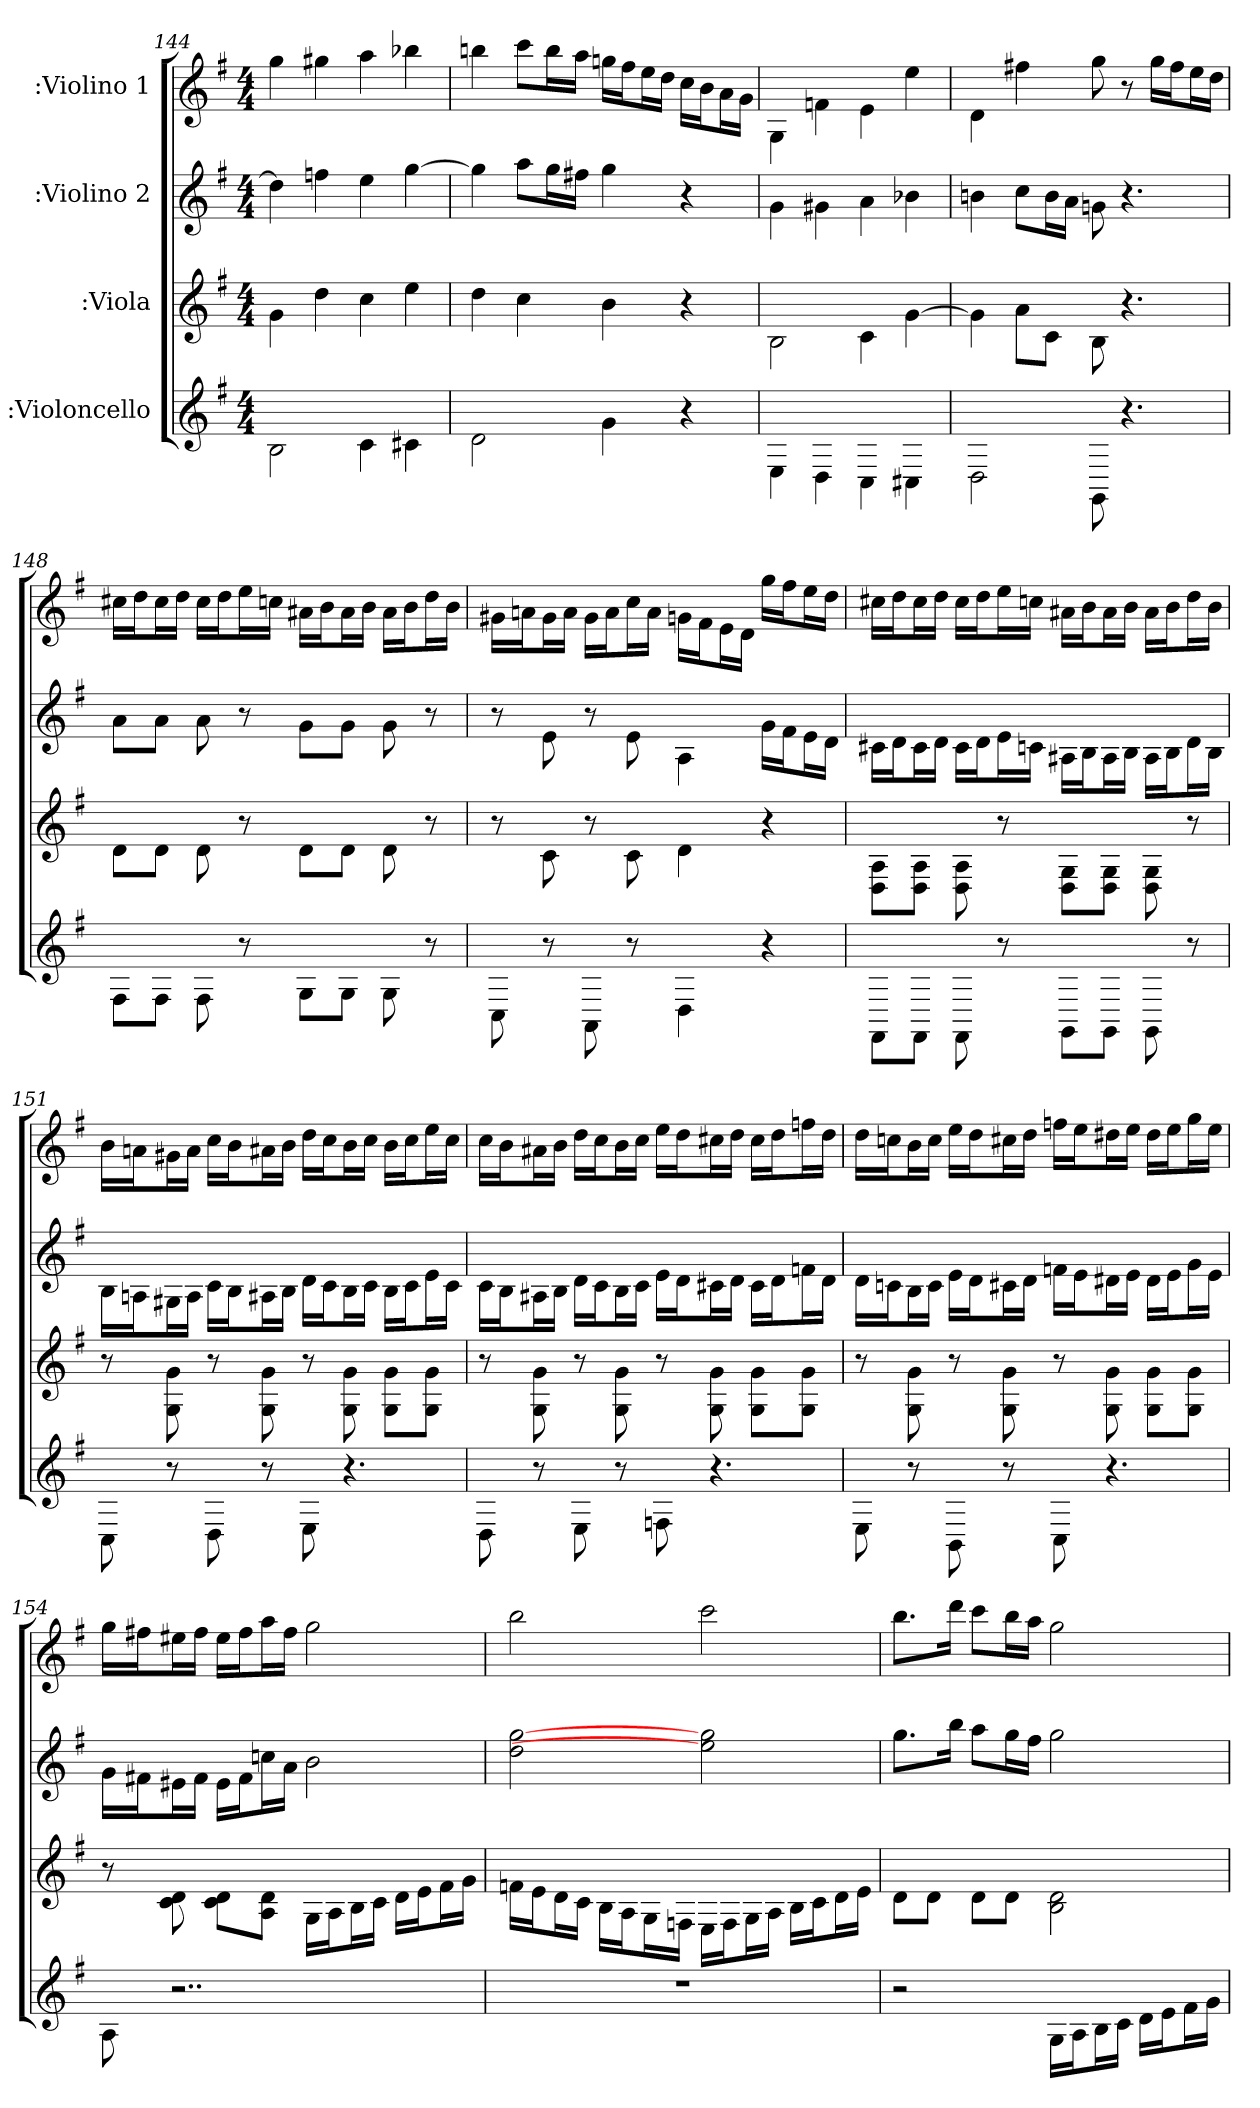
**kern	**kern	**kern	**kern
*part4	*part3	*part2	*part1
*staff4	*staff3	*staff2	*staff1
*I":Violoncello	*I":Viola	*I":Violino 2	*I":Violino 1
*k[f#]	*k[f#]	*k[f#]	*k[f#]
*G:	*G:	*G:	*G:
*M4/4	*M4/4	*M4/4	*M4/4
=144	=144	=144	=144
2B\	4g\	4dd\]	4gg\
.	4dd\	4ffn\	4gg#X\
4c\	4cc\	4ee\	4aa\
4c#X\	4ee\	[4gg\	4bb-X\
=145	=145	=145	=145
2d\	4dd\	4gg\]	4bbn\
.	4cc\	8aa\L	8ccc\L
.	.	16gg\L	16bb\L
.	.	16ff#X\JJ	16aa\JJ
4g\	4b\	4gg\	16ggn\LL
.	.	.	16ff#\J
.	.	.	16ee\L
.	.	.	16dd\JJ
4r	4r	4r	16cc\LL
.	.	.	16b\J
.	.	.	16a\L
.	.	.	16g\JJ
=146	=146	=146	=146
4E\	2B\	4g\	4G\
4D\	.	4g#X\	4fn\
4C\	4c\	4a\	4e\
4C#X\	[4g\	4b-X\	4ee\
=147	=147	=147	=147
2D\	4g\]	4bn\	4d\
.	8a\L	8cc\L	4ff#X\
.	8c\J	16b\L	.
.	.	16a\JJ	.
8GG\	8B\	8gn\	8gg\
4.r	4.r	4.r	8r
.	.	.	16gg\LL
.	.	.	16ff#\J
.	.	.	16ee\L
.	.	.	16dd\JJ
=148	=148	=148	=148
8F#\L	8d\L	8a\L	16cc#X\LL
.	.	.	16dd\J
8F#\J	8d\J	8a\J	16cc#\L
.	.	.	16dd\JJ
8F#\	8d\	8a\	16cc#\LL
.	.	.	16dd\J
8r	8r	8r	16ee\L
.	.	.	16ccn\JJ
8G\L	8d\L	8g\L	16a#X\LL
.	.	.	16b\J
8G\J	8d\J	8g\J	16a#\L
.	.	.	16b\JJ
8G\	8d\	8g\	16a#\LL
.	.	.	16b\J
8r	8r	8r	16dd\L
.	.	.	16b\JJ
=149	=149	=149	=149
8C\	8r	8r	16g#X\LL
.	.	.	16an\J
8r	8c\	8e\	16g#\L
.	.	.	16a\JJ
8AA\	8r	8r	16g#\LL
.	.	.	16a\J
8r	8c\	8e\	16cc\L
.	.	.	16a\JJ
4D\	4d\	4A\	16gn\LL
.	.	.	16f#\J
.	.	.	16e\L
.	.	.	16d\JJ
4r	4r	16g\LL	16gg\LL
.	.	16f#\J	16ff#\J
.	.	16e\L	16ee\L
.	.	16d\JJ	16dd\JJ
=150	=150	=150	=150
8FF#\L	8A\ 8D\L	16c#X\LL	16cc#X\LL
.	.	16d\J	16dd\J
8FF#\J	8A\ 8D\J	16c#\L	16cc#\L
.	.	16d\JJ	16dd\JJ
8FF#\	8A\ 8D\	16c#\LL	16cc#\LL
.	.	16d\J	16dd\J
8r	8r	16e\L	16ee\L
.	.	16cn\JJ	16ccn\JJ
8GG\L	8G\ 8D\L	16A#X\LL	16a#X\LL
.	.	16B\J	16b\J
8GG\J	8G\ 8D\J	16A#\L	16a#\L
.	.	16B\JJ	16b\JJ
8GG\	8G\ 8D\	16A#\LL	16a#\LL
.	.	16B\J	16b\J
8r	8r	16d\L	16dd\L
.	.	16B\JJ	16b\JJ
=151	=151	=151	=151
8C\	8r	16B\LL	16b\LL
.	.	16An\J	16an\J
8r	8g\ 8G\	16G#X\L	16g#X\L
.	.	16A\JJ	16a\JJ
8D\	8r	16c\LL	16cc\LL
.	.	16B\J	16b\J
8r	8g\ 8G\	16A#X\L	16a#X\L
.	.	16B\JJ	16b\JJ
8E\	8r	16d\LL	16dd\LL
.	.	16c\J	16cc\J
4.r	8g\ 8G\	16B\L	16b\L
.	.	16c\JJ	16cc\JJ
.	8g\ 8G\L	16B\LL	16b\LL
.	.	16c\J	16cc\J
.	8g\ 8G\J	16e\L	16ee\L
.	.	16c\JJ	16cc\JJ
=152	=152	=152	=152
8D\	8r	16c\LL	16cc\LL
.	.	16B\J	16b\J
8r	8g\ 8G\	16A#X\L	16a#X\L
.	.	16B\JJ	16b\JJ
8E\	8r	16d\LL	16dd\LL
.	.	16c\J	16cc\J
8r	8g\ 8G\	16B\L	16b\L
.	.	16c\JJ	16cc\JJ
8Fn\	8r	16e\LL	16ee\LL
.	.	16d\J	16dd\J
4.r	8g\ 8G\	16c#X\L	16cc#X\L
.	.	16d\JJ	16dd\JJ
.	8g\ 8G\L	16c#\LL	16cc#\LL
.	.	16d\J	16dd\J
.	8g\ 8G\J	16fn\L	16ffn\L
.	.	16d\JJ	16dd\JJ
=153	=153	=153	=153
8E\	8r	16d\LL	16dd\LL
.	.	16cn\J	16ccn\J
8r	8g\ 8G\	16B\L	16b\L
.	.	16c\JJ	16cc\JJ
8BB\	8r	16e\LL	16ee\LL
.	.	16d\J	16dd\J
8r	8g\ 8G\	16c#X\L	16cc#X\L
.	.	16d\JJ	16dd\JJ
8C\	8r	16fn\LL	16ffn\LL
.	.	16e\J	16ee\J
4.r	8g\ 8G\	16d#X\L	16dd#X\L
.	.	16e\JJ	16ee\JJ
.	8g\ 8G\L	16d#\LL	16dd#\LL
.	.	16e\J	16ee\J
.	8g\ 8G\J	16g\L	16gg\L
.	.	16e\JJ	16ee\JJ
=154	=154	=154	=154
8A\	8r	16g\LL	16gg\LL
.	.	16f#X\J	16ff#X\J
2..r	8d\ 8c\	16e#X\L	16ee#X\L
.	.	16f#\JJ	16ff#\JJ
.	8d\ 8c\L	16e#\LL	16ee#\LL
.	.	16f#\J	16ff#\J
.	8d\ 8A\J	16ccn\L	16aa\L
.	.	16a\JJ	16ff#\JJ
.	16G\LL	2b\	2gg\
.	16A\J	.	.
.	16B\L	.	.
.	16c\JJ	.	.
.	16d\LL	.	.
.	16e\J	.	.
.	16f#\L	.	.
.	16g\JJ	.	.
=155	=155	=155	=155
1r	16fn\LL	[2gg\ 2dd\	2bb\
.	16e\J	.	.
.	16d\L	.	.
.	16c\JJ	.	.
.	16B\LL	.	.
.	16A\J	.	.
.	16G\L	.	.
.	16F\JJ	.	.
.	16E\LL	2gg\ 2een\]	2ccc\
.	16F\J	.	.
.	16G\L	.	.
.	16A\JJ	.	.
.	16B\LL	.	.
.	16c\J	.	.
.	16d\L	.	.
.	16e\JJ	.	.
=156	=156	=156	=156
2r	8d\L	8.gg\L	8.bb\L
.	8d\J	.	.
.	.	16bb\Jk	16ddd\Jk
.	8d\L	8aa\L	8ccc\L
.	8d\J	16gg\L	16bb\L
.	.	16ff#\JJ	16aa\JJ
16G\LL	2d\ 2B\	2gg\	2gg\
16A\J	.	.	.
16B\L	.	.	.
16c\JJ	.	.	.
16d\LL	.	.	.
16e\J	.	.	.
16f#\L	.	.	.
16g\JJ	.	.	.
=	=	=	=
*-	*-	*-	*-
